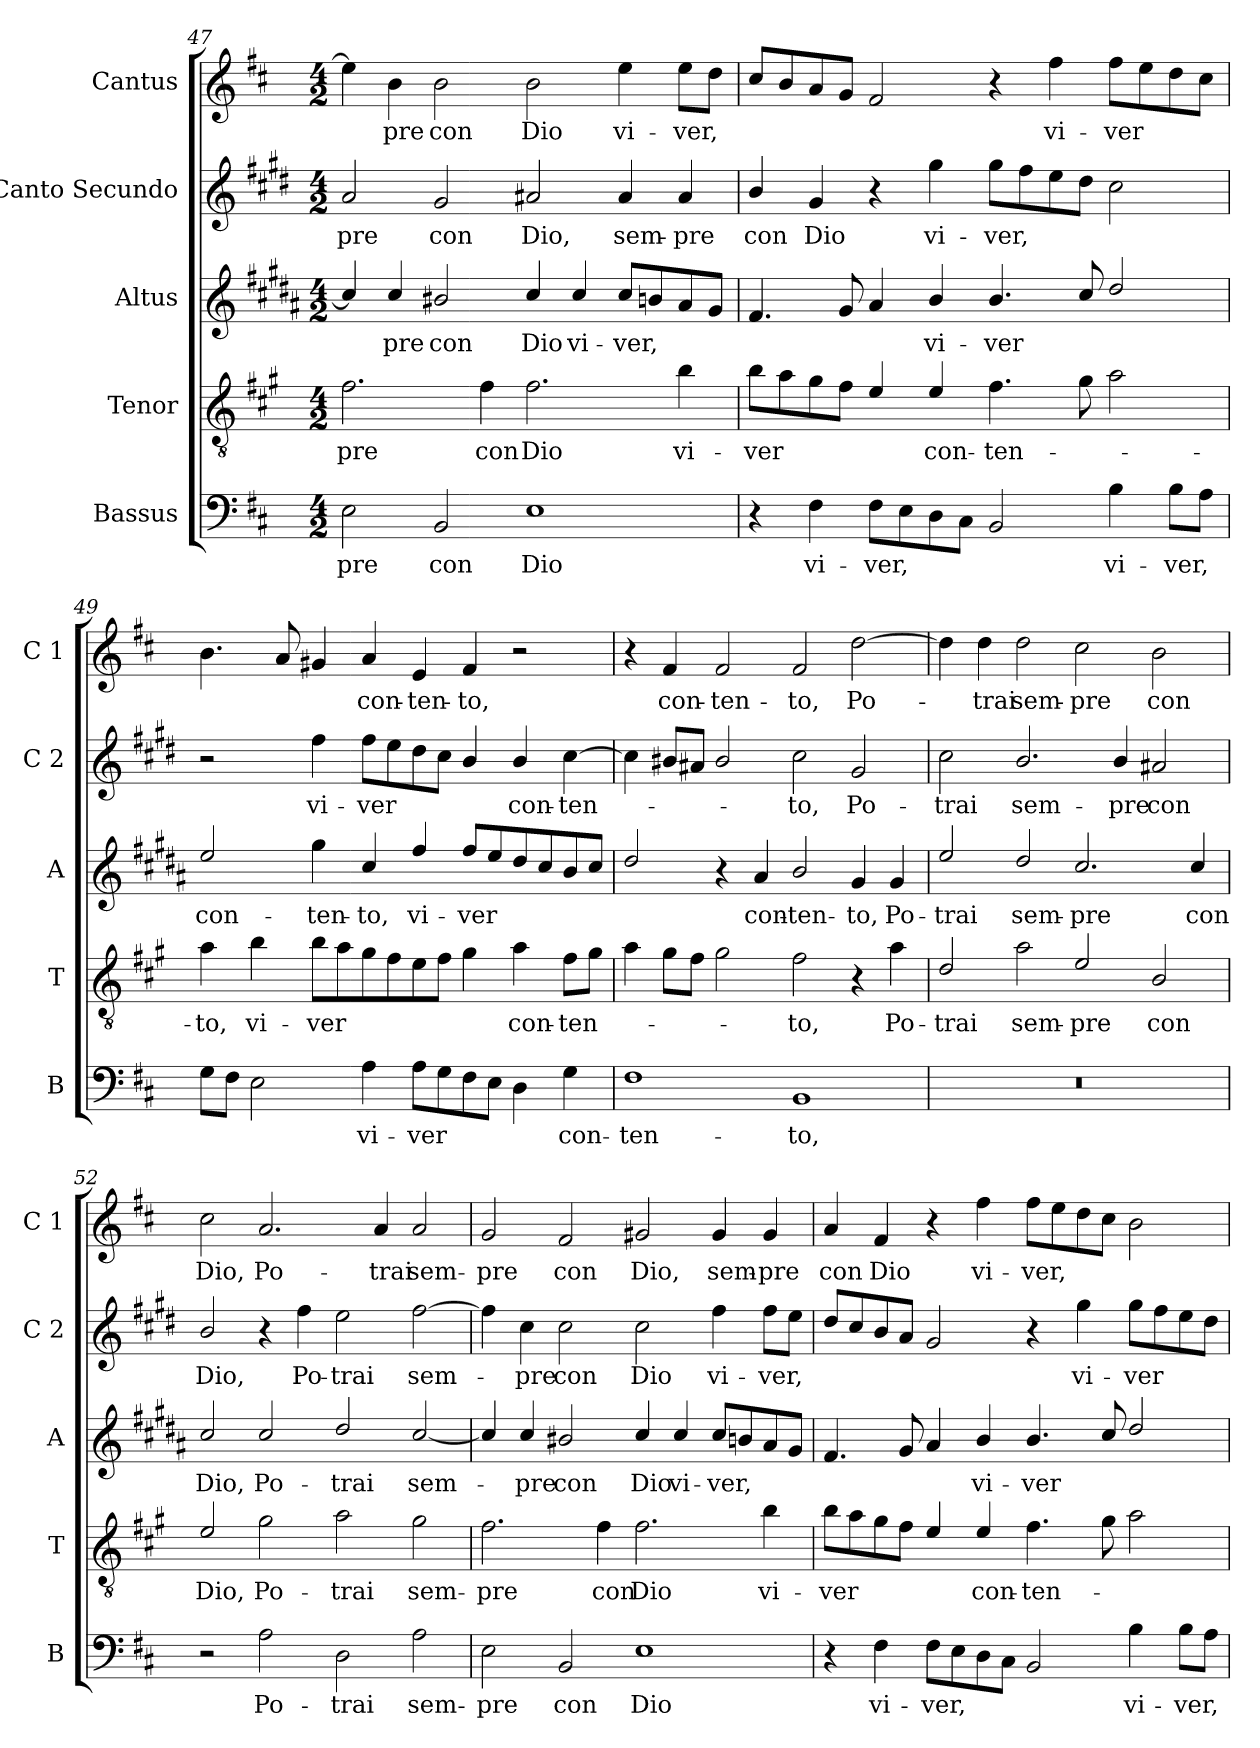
**kern	**text	**kern	**text	**kern	**text	**kern	**text	**kern	**text
*part5	*part5	*part4	*part4	*part3	*part3	*part2	*part2	*part1	*part1
*staff5	*staff5	*staff4	*staff4	*staff3	*staff3	*staff2	*staff2	*staff1	*staff1
*I"Bassus	*	*I"Tenor	*	*I"Altus	*	*I"Canto Secundo	*	*I"Cantus	*
*I'B	*	*I'T	*	*I'A	*	*I'C 2	*	*I'C 1	*
!!LO:LB:g=z
*clefF4	*	*clefGv2	*	*clefG2	*	*clefG2	*	*clefG2	*
*	*	*ITrd4c7	*	*ITrd5c9	*	*ITrd1c2	*	*	*
*k[f#c#]	*	*k[f#c#]	*	*k[f#c#]	*	*k[f#c#]	*	*k[f#c#]	*
*D:	*	*D:	*	*D:	*	*D:	*	*D:	*
*M4/2	*	*M4/2	*	*M4/2	*	*M4/2	*	*M4/2	*
=47	=47	=47	=47	=47	=47	=47	=47	=47	=47
!	!LO:LY:b	!	!LO:LY:b	!	!	!	!LO:LY:b	!	!
2E\	-pre	2.B\	-pre	4e/]	.	2g/	-pre	4ee\]	.
!	!	!	!	!	!LO:LY:b	!	!	!	!LO:LY:b
.	.	.	.	4e/	-pre	.	.	4b\	-pre
!	!LO:LY:b	!	!	!	!LO:LY:b	!	!LO:LY:b	!	!LO:LY:b
2BB/	con	.	.	2d#X/	con	2f#/	con	2b\	con
!	!	!	!LO:LY:b	!	!	!	!	!	!
.	.	4B\	con	.	.	.	.	.	.
!	!LO:LY:b	!	!LO:LY:b	!	!LO:LY:b	!	!LO:LY:b	!	!LO:LY:b
1E	Dio	2.B\	Dio	4e/	Dio	2g#X/	Dio,	2b\	Dio
!	!	!	!	!	!LO:LY:b	!	!	!	!
.	.	.	.	4e/	vi-	.	.	.	.
!	!	!	!	!	!LO:LY:b	!	!LO:LY:b	!	!LO:LY:b
.	.	.	.	8e/L	-ver,	4g#/	sem-	4ee\	vi-
.	.	.	.	8dn/	.	.	.	.	.
!	!	!	!LO:LY:b	!	!	!	!LO:LY:b	!	!LO:LY:b
.	.	4e\	vi-	8c#/	.	4g#/	-pre	8ee\L	-ver,
.	.	.	.	8B/J	.	.	.	8dd\J	.
=48	=48	=48	=48	=48	=48	=48	=48	=48	=48
!	!	!	!LO:LY:b	!	!	!	!LO:LY:b	!	!
4r	.	8e\L	-ver	4.A/	.	4a/	con	8cc#/L	.
.	.	8d\	.	.	.	.	.	8b/	.
!	!LO:LY:b	!	!	!	!	!	!LO:LY:b	!	!
4F#\	vi-	8c#\	.	.	.	4f#/	Dio	8a/	.
.	.	8B\J	.	8B/	.	.	.	8g/J	.
!	!LO:LY:b	!	!	!	!	!	!	!	!
8F#\L	-ver,	4A/	.	4c#/	.	4r	.	2f#/	.
8E\	.	.	.	.	.	.	.	.	.
!	!	!	!LO:LY:b	!	!LO:LY:b	!	!LO:LY:b	!	!
8D\	.	4A/	con-	4d/	vi-	4ff#\	vi-	.	.
8C#\J	.	.	.	.	.	.	.	.	.
!	!	!	!LO:LY:b	!	!LO:LY:b	!	!LO:LY:b	!	!
2BB/	.	4.B\	-ten-	4.d/	-ver	8ff#\L	-ver,	4r	.
.	.	.	.	.	.	8ee\	.	.	.
!	!	!	!	!	!	!	!	!	!LO:LY:b
.	.	.	.	.	.	8dd\	.	4ff#\	vi-
.	.	8c#\	.	8e/	.	8cc#\J	.	.	.
!	!LO:LY:b	!	!	!	!	!	!	!	!LO:LY:b
4B\	vi-	2d\	.	2f#/	.	2b\	.	8ff#\L	-ver
.	.	.	.	.	.	.	.	8ee\	.
!	!LO:LY:b	!	!	!	!	!	!	!	!
8B\L	-ver,	.	.	.	.	.	.	8dd\	.
8A\J	.	.	.	.	.	.	.	8cc#\J	.
=49	=49	=49	=49	=49	=49	=49	=49	=49	=49
!	!	!	!LO:LY:b	!	!LO:LY:b	!	!	!	!
8G\L	.	4d\	-to,	2g/	con-	2r	.	4.b\	.
8F#\J	.	.	.	.	.	.	.	.	.
!	!	!	!LO:LY:b	!	!	!	!	!	!
2E\	.	4e\	vi-	.	.	.	.	.	.
.	.	.	.	.	.	.	.	8a/	.
!	!	!	!LO:LY:b	!	!LO:LY:b	!	!LO:LY:b	!	!
.	.	8e\L	-ver	4b\	-ten-	4ee\	vi-	4g#X/	.
.	.	8d\	.	.	.	.	.	.	.
!	!LO:LY:b	!	!	!	!LO:LY:b	!	!LO:LY:b	!	!LO:LY:b
4A\	vi-	8c#\	.	4e/	-to,	8ee\L	-ver	4a/	con-
.	.	8B\	.	.	.	8dd\	.	.	.
!	!LO:LY:b	!	!	!	!LO:LY:b	!	!	!	!LO:LY:b
8A\L	-ver	8A\	.	4a/	vi-	8cc#\	.	4e/	-ten-
8G\	.	8B\J	.	.	.	8b\J	.	.	.
!	!	!	!	!	!LO:LY:b	!	!	!	!LO:LY:b
8F#\	.	4c#\	.	8a/L	-ver	4a/	.	4f#/	-to,
8E\J	.	.	.	8g/	.	.	.	.	.
!	!	!	!LO:LY:b	!	!	!	!LO:LY:b	!	!
4D\	.	4d\	con-	8f#/	.	4a/	con-	2r	.
.	.	.	.	8e/	.	.	.	.	.
!	!LO:LY:b	!	!LO:LY:b	!	!	!	!LO:LY:b	!	!
4G\	con-	8B\L	-ten-	8d/	.	[4b\	-ten-	.	.
.	.	8c#\J	.	8e/J	.	.	.	.	.
!!LO:PB:g=z
=50	=50	=50	=50	=50	=50	=50	=50	=50	=50
!	!LO:LY:b	!	!	!	!	!	!	!	!
1F#	-ten-	4d\	.	2f#/	.	4b\]	.	4r	.
!	!	!	!	!	!	!	!	!	!LO:LY:b
.	.	8c#\L	.	.	.	8a#X/L	.	4f#/	con-
.	.	8B\J	.	.	.	8g#X/J	.	.	.
!	!	!	!	!	!	!	!	!	!LO:LY:b
.	.	2c#\	.	4r	.	2a#/	.	2f#/	-ten-
!	!	!	!	!	!LO:LY:b	!	!	!	!
.	.	.	.	4c#/	con-	.	.	.	.
!	!LO:LY:b	!	!LO:LY:b	!	!LO:LY:b	!	!LO:LY:b	!	!LO:LY:b
1BB	-to,	2B\	-to,	2d/	-ten-	2b\	-to,	2f#/	-to,
!	!	!	!	!	!LO:LY:b	!	!LO:LY:b	!	!LO:LY:b
.	.	4r	.	4B/	-to,	2f#/	Po-	[2dd\	Po-
!	!	!	!LO:LY:b	!	!LO:LY:b	!	!	!	!
.	.	4d\	Po-	4B/	Po-	.	.	.	.
=51	=51	=51	=51	=51	=51	=51	=51	=51	=51
!	!	!	!LO:LY:b	!	!LO:LY:b	!	!LO:LY:b	!	!
0r	.	2G/	-trai	2g/	-trai	2b\	-trai	4dd\]	.
!	!	!	!	!	!	!	!	!	!LO:LY:b
.	.	.	.	.	.	.	.	4dd\	-trai
!	!	!	!LO:LY:b	!	!LO:LY:b	!	!LO:LY:b	!	!LO:LY:b
.	.	2d\	sem-	2f#/	sem-	2.a/	sem-	2dd\	sem-
!	!	!	!LO:LY:b	!	!LO:LY:b	!	!	!	!LO:LY:b
.	.	2A/	-pre	2.e/	-pre	.	.	2cc#\	-pre
!	!	!	!	!	!	!	!LO:LY:b	!	!
.	.	.	.	.	.	4a/	-pre	.	.
!	!	!	!LO:LY:b	!	!	!	!LO:LY:b	!	!LO:LY:b
.	.	2E/	con	.	.	2g#X/	con	2b\	con
!	!	!	!	!	!LO:LY:b	!	!	!	!
.	.	.	.	4e/	con	.	.	.	.
=52	=52	=52	=52	=52	=52	=52	=52	=52	=52
!	!	!	!LO:LY:b	!	!LO:LY:b	!	!LO:LY:b	!	!LO:LY:b
2r	.	2A/	Dio,	2e/	Dio,	2a/	Dio,	2cc#\	Dio,
!	!LO:LY:b	!	!LO:LY:b	!	!LO:LY:b	!	!	!	!LO:LY:b
2A\	Po-	2c#\	Po-	2e/	Po-	4r	.	2.a/	Po-
!	!	!	!	!	!	!	!LO:LY:b	!	!
.	.	.	.	.	.	4ee\	Po-	.	.
!	!LO:LY:b	!	!LO:LY:b	!	!LO:LY:b	!	!LO:LY:b	!	!
2D\	-trai	2d\	-trai	2f#/	-trai	2dd\	-trai	.	.
!	!	!	!	!	!	!	!	!	!LO:LY:b
.	.	.	.	.	.	.	.	4a/	-trai
!	!LO:LY:b	!	!LO:LY:b	!	!LO:LY:b	!	!LO:LY:b	!	!LO:LY:b
2A\	sem-	2c#\	sem-	[2e/	sem-	[2ee\	sem-	2a/	sem-
=53	=53	=53	=53	=53	=53	=53	=53	=53	=53
!	!LO:LY:b	!	!LO:LY:b	!	!	!	!	!	!LO:LY:b
2E\	-pre	2.B\	-pre	4e/]	.	4ee\]	.	2g/	-pre
!	!	!	!	!	!LO:LY:b	!	!LO:LY:b	!	!
.	.	.	.	4e/	-pre	4b\	-pre	.	.
!	!LO:LY:b	!	!	!	!LO:LY:b	!	!LO:LY:b	!	!LO:LY:b
2BB/	con	.	.	2d#X/	con	2b\	con	2f#/	con
!	!	!	!LO:LY:b	!	!	!	!	!	!
.	.	4B\	con	.	.	.	.	.	.
!	!LO:LY:b	!	!LO:LY:b	!	!LO:LY:b	!	!LO:LY:b	!	!LO:LY:b
1E	Dio	2.B\	Dio	4e/	Dio	2b\	Dio	2g#X/	Dio,
!	!	!	!	!	!LO:LY:b	!	!	!	!
.	.	.	.	4e/	vi-	.	.	.	.
!	!	!	!	!	!LO:LY:b	!	!LO:LY:b	!	!LO:LY:b
.	.	.	.	8e/L	-ver,	4ee\	vi-	4g#/	sem-
.	.	.	.	8dn/	.	.	.	.	.
!	!	!	!LO:LY:b	!	!	!	!LO:LY:b	!	!LO:LY:b
.	.	4e\	vi-	8c#/	.	8ee\L	-ver,	4g#/	-pre
.	.	.	.	8B/J	.	8dd\J	.	.	.
!!LO:LB:g=z
=54	=54	=54	=54	=54	=54	=54	=54	=54	=54
!	!	!	!LO:LY:b	!	!	!	!	!	!LO:LY:b
4r	.	8e\L	-ver	4.A/	.	8cc#/L	.	4a/	con
.	.	8d\	.	.	.	8b/	.	.	.
!	!LO:LY:b	!	!	!	!	!	!	!	!LO:LY:b
4F#\	vi-	8c#\	.	.	.	8a/	.	4f#/	Dio
.	.	8B\J	.	8B/	.	8g/J	.	.	.
!	!LO:LY:b	!	!	!	!	!	!	!	!
8F#\L	-ver,	4A/	.	4c#/	.	2f#/	.	4r	.
8E\	.	.	.	.	.	.	.	.	.
!	!	!	!LO:LY:b	!	!LO:LY:b	!	!	!	!LO:LY:b
8D\	.	4A/	con-	4d/	vi-	.	.	4ff#\	vi-
8C#\J	.	.	.	.	.	.	.	.	.
!	!	!	!LO:LY:b	!	!LO:LY:b	!	!	!	!LO:LY:b
2BB/	.	4.B\	-ten-	4.d/	-ver	4r	.	8ff#\L	-ver,
.	.	.	.	.	.	.	.	8ee\	.
!	!	!	!	!	!	!	!LO:LY:b	!	!
.	.	.	.	.	.	4ff#\	vi-	8dd\	.
.	.	8c#\	.	8e/	.	.	.	8cc#\J	.
!	!LO:LY:b	!	!	!	!	!	!LO:LY:b	!	!
4B\	vi-	2d\	.	2f#/	.	8ff#\L	-ver	2b\	.
.	.	.	.	.	.	8ee\	.	.	.
!	!LO:LY:b	!	!	!	!	!	!	!	!
8B\L	-ver,	.	.	.	.	8dd\	.	.	.
8A\J	.	.	.	.	.	8cc#\J	.	.	.
=	=	=	=	=	=	=	=	=	=
*-	*-	*-	*-	*-	*-	*-	*-	*-	*-
